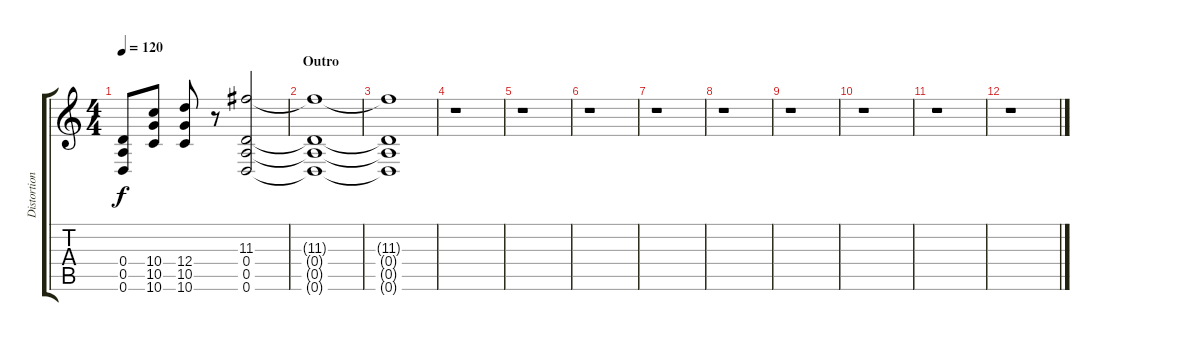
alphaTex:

\track ("Distortion Guitar" "Distortion") {instrument distortionguitar}
\staff {score tabs}
\tuning (E4 B3 G3 D3 A2 D2) {hide}
\ts (4 4)
\tempo 120
\clef g2
\ks c
(0.4 0.5 0.6).8{dy f} (10.4 10.5 10.6).8 (12.4 10.5 10.6).8 r.8 (11.3 0.4 0.5 0.6).2{volume 0} |
\section ("" "Outro")
(11.3{t} 0.4{t} 0.5{t} 0.6{t}).1 |
(11.3{t} 0.4{t} 0.5{t} 0.6{t}).1 |
r.1 |
r.1 |
r.1 |
r.1 |
r.1 |
r.1 |
r.1 |
r.1 |
r.1
